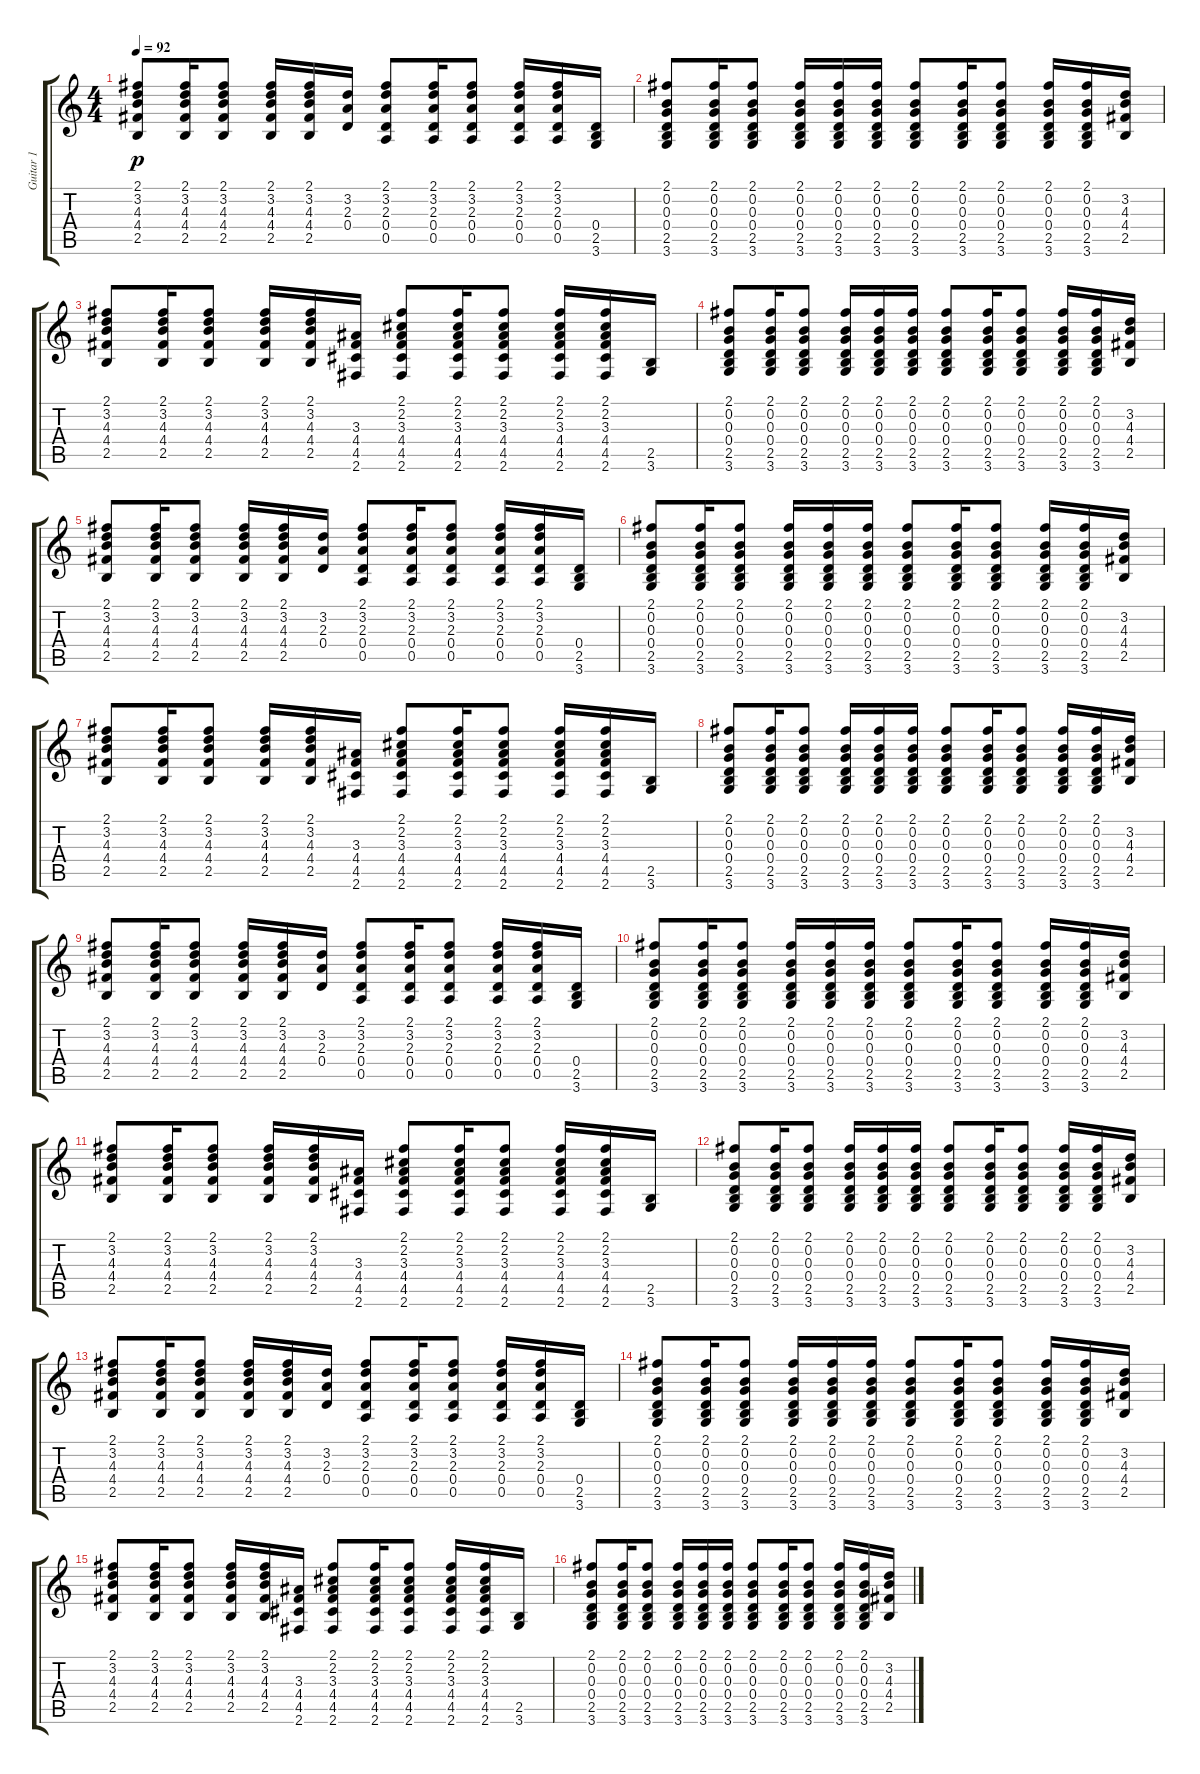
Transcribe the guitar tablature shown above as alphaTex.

\track ("Guitar 1" "Guitar 1") {instrument acousticguitarsteel}
\staff {score tabs}
\tuning (E4 B3 G3 D3 A2 E2) {hide}
\ts (4 4)
\tempo 92
\clef g2
\ks c
(2.1 3.2 4.3 4.4 2.5).8{dy p instrument acousticguitarsteel} (2.1 3.2 4.3 4.4 2.5).16 (2.1 3.2 4.3 4.4 2.5).8 (2.1 3.2 4.3 4.4 2.5).16 (2.1 3.2 4.3 4.4 2.5).16 (3.2 2.3 0.4).16 (2.1 3.2 2.3 0.4 0.5).8 (2.1 3.2 2.3 0.4 0.5).16 (2.1 3.2 2.3 0.4 0.5).8 (2.1 3.2 2.3 0.4 0.5).16 (2.1 3.2 2.3 0.4 0.5).16 (0.4 2.5 3.6).16 |
(2.1 0.2 0.3 0.4 2.5 3.6).8 (2.1 0.2 0.3 0.4 2.5 3.6).16 (2.1 0.2 0.3 0.4 2.5 3.6).8 (2.1 0.2 0.3 0.4 2.5 3.6).16 (2.1 0.2 0.3 0.4 2.5 3.6).16 (2.1 0.2 0.3 0.4 2.5 3.6).16 (2.1 0.2 0.3 0.4 2.5 3.6).8 (2.1 0.2 0.3 0.4 2.5 3.6).16 (2.1 0.2 0.3 0.4 2.5 3.6).8 (2.1 0.2 0.3 0.4 2.5 3.6).16 (2.1 0.2 0.3 0.4 2.5 3.6).16 (3.2 4.3 4.4 2.5).16 |
(2.1 3.2 4.3 4.4 2.5).8 (2.1 3.2 4.3 4.4 2.5).16 (2.1 3.2 4.3 4.4 2.5).8 (2.1 3.2 4.3 4.4 2.5).16 (2.1 3.2 4.3 4.4 2.5).16 (3.3 4.4 4.5 2.6).16 (2.1 2.2 3.3 4.4 4.5 2.6).8 (2.1 2.2 3.3 4.4 4.5 2.6).16 (2.1 2.2 3.3 4.4 4.5 2.6).8 (2.1 2.2 3.3 4.4 4.5 2.6).16 (2.1 2.2 3.3 4.4 4.5 2.6).16 (2.5 3.6).16 |
(2.1 0.2 0.3 0.4 2.5 3.6).8 (2.1 0.2 0.3 0.4 2.5 3.6).16 (2.1 0.2 0.3 0.4 2.5 3.6).8 (2.1 0.2 0.3 0.4 2.5 3.6).16 (2.1 0.2 0.3 0.4 2.5 3.6).16 (2.1 0.2 0.3 0.4 2.5 3.6).16 (2.1 0.2 0.3 0.4 2.5 3.6).8 (2.1 0.2 0.3 0.4 2.5 3.6).16 (2.1 0.2 0.3 0.4 2.5 3.6).8 (2.1 0.2 0.3 0.4 2.5 3.6).16 (2.1 0.2 0.3 0.4 2.5 3.6).16 (3.2 4.3 4.4 2.5).16 |
(2.1 3.2 4.3 4.4 2.5).8 (2.1 3.2 4.3 4.4 2.5).16 (2.1 3.2 4.3 4.4 2.5).8 (2.1 3.2 4.3 4.4 2.5).16 (2.1 3.2 4.3 4.4 2.5).16 (3.2 2.3 0.4).16 (2.1 3.2 2.3 0.4 0.5).8 (2.1 3.2 2.3 0.4 0.5).16 (2.1 3.2 2.3 0.4 0.5).8 (2.1 3.2 2.3 0.4 0.5).16 (2.1 3.2 2.3 0.4 0.5).16 (0.4 2.5 3.6).16 |
(2.1 0.2 0.3 0.4 2.5 3.6).8 (2.1 0.2 0.3 0.4 2.5 3.6).16 (2.1 0.2 0.3 0.4 2.5 3.6).8 (2.1 0.2 0.3 0.4 2.5 3.6).16 (2.1 0.2 0.3 0.4 2.5 3.6).16 (2.1 0.2 0.3 0.4 2.5 3.6).16 (2.1 0.2 0.3 0.4 2.5 3.6).8 (2.1 0.2 0.3 0.4 2.5 3.6).16 (2.1 0.2 0.3 0.4 2.5 3.6).8 (2.1 0.2 0.3 0.4 2.5 3.6).16 (2.1 0.2 0.3 0.4 2.5 3.6).16 (3.2 4.3 4.4 2.5).16 |
(2.1 3.2 4.3 4.4 2.5).8 (2.1 3.2 4.3 4.4 2.5).16 (2.1 3.2 4.3 4.4 2.5).8 (2.1 3.2 4.3 4.4 2.5).16 (2.1 3.2 4.3 4.4 2.5).16 (3.3 4.4 4.5 2.6).16 (2.1 2.2 3.3 4.4 4.5 2.6).8 (2.1 2.2 3.3 4.4 4.5 2.6).16 (2.1 2.2 3.3 4.4 4.5 2.6).8 (2.1 2.2 3.3 4.4 4.5 2.6).16 (2.1 2.2 3.3 4.4 4.5 2.6).16 (2.5 3.6).16 |
(2.1 0.2 0.3 0.4 2.5 3.6).8 (2.1 0.2 0.3 0.4 2.5 3.6).16 (2.1 0.2 0.3 0.4 2.5 3.6).8 (2.1 0.2 0.3 0.4 2.5 3.6).16 (2.1 0.2 0.3 0.4 2.5 3.6).16 (2.1 0.2 0.3 0.4 2.5 3.6).16 (2.1 0.2 0.3 0.4 2.5 3.6).8 (2.1 0.2 0.3 0.4 2.5 3.6).16 (2.1 0.2 0.3 0.4 2.5 3.6).8 (2.1 0.2 0.3 0.4 2.5 3.6).16 (2.1 0.2 0.3 0.4 2.5 3.6).16 (3.2 4.3 4.4 2.5).16 |
(2.1 3.2 4.3 4.4 2.5).8 (2.1 3.2 4.3 4.4 2.5).16 (2.1 3.2 4.3 4.4 2.5).8 (2.1 3.2 4.3 4.4 2.5).16 (2.1 3.2 4.3 4.4 2.5).16 (3.2 2.3 0.4).16 (2.1 3.2 2.3 0.4 0.5).8 (2.1 3.2 2.3 0.4 0.5).16 (2.1 3.2 2.3 0.4 0.5).8 (2.1 3.2 2.3 0.4 0.5).16 (2.1 3.2 2.3 0.4 0.5).16 (0.4 2.5 3.6).16 |
(2.1 0.2 0.3 0.4 2.5 3.6).8 (2.1 0.2 0.3 0.4 2.5 3.6).16 (2.1 0.2 0.3 0.4 2.5 3.6).8 (2.1 0.2 0.3 0.4 2.5 3.6).16 (2.1 0.2 0.3 0.4 2.5 3.6).16 (2.1 0.2 0.3 0.4 2.5 3.6).16 (2.1 0.2 0.3 0.4 2.5 3.6).8 (2.1 0.2 0.3 0.4 2.5 3.6).16 (2.1 0.2 0.3 0.4 2.5 3.6).8 (2.1 0.2 0.3 0.4 2.5 3.6).16 (2.1 0.2 0.3 0.4 2.5 3.6).16 (3.2 4.3 4.4 2.5).16 |
(2.1 3.2 4.3 4.4 2.5).8 (2.1 3.2 4.3 4.4 2.5).16 (2.1 3.2 4.3 4.4 2.5).8 (2.1 3.2 4.3 4.4 2.5).16 (2.1 3.2 4.3 4.4 2.5).16 (3.3 4.4 4.5 2.6).16 (2.1 2.2 3.3 4.4 4.5 2.6).8 (2.1 2.2 3.3 4.4 4.5 2.6).16 (2.1 2.2 3.3 4.4 4.5 2.6).8 (2.1 2.2 3.3 4.4 4.5 2.6).16 (2.1 2.2 3.3 4.4 4.5 2.6).16 (2.5 3.6).16 |
(2.1 0.2 0.3 0.4 2.5 3.6).8 (2.1 0.2 0.3 0.4 2.5 3.6).16 (2.1 0.2 0.3 0.4 2.5 3.6).8 (2.1 0.2 0.3 0.4 2.5 3.6).16 (2.1 0.2 0.3 0.4 2.5 3.6).16 (2.1 0.2 0.3 0.4 2.5 3.6).16 (2.1 0.2 0.3 0.4 2.5 3.6).8 (2.1 0.2 0.3 0.4 2.5 3.6).16 (2.1 0.2 0.3 0.4 2.5 3.6).8 (2.1 0.2 0.3 0.4 2.5 3.6).16 (2.1 0.2 0.3 0.4 2.5 3.6).16 (3.2 4.3 4.4 2.5).16 |
(2.1 3.2 4.3 4.4 2.5).8 (2.1 3.2 4.3 4.4 2.5).16 (2.1 3.2 4.3 4.4 2.5).8 (2.1 3.2 4.3 4.4 2.5).16 (2.1 3.2 4.3 4.4 2.5).16 (3.2 2.3 0.4).16 (2.1 3.2 2.3 0.4 0.5).8 (2.1 3.2 2.3 0.4 0.5).16 (2.1 3.2 2.3 0.4 0.5).8 (2.1 3.2 2.3 0.4 0.5).16 (2.1 3.2 2.3 0.4 0.5).16 (0.4 2.5 3.6).16 |
(2.1 0.2 0.3 0.4 2.5 3.6).8 (2.1 0.2 0.3 0.4 2.5 3.6).16 (2.1 0.2 0.3 0.4 2.5 3.6).8 (2.1 0.2 0.3 0.4 2.5 3.6).16 (2.1 0.2 0.3 0.4 2.5 3.6).16 (2.1 0.2 0.3 0.4 2.5 3.6).16 (2.1 0.2 0.3 0.4 2.5 3.6).8 (2.1 0.2 0.3 0.4 2.5 3.6).16 (2.1 0.2 0.3 0.4 2.5 3.6).8 (2.1 0.2 0.3 0.4 2.5 3.6).16 (2.1 0.2 0.3 0.4 2.5 3.6).16 (3.2 4.3 4.4 2.5).16 |
(2.1 3.2 4.3 4.4 2.5).8 (2.1 3.2 4.3 4.4 2.5).16 (2.1 3.2 4.3 4.4 2.5).8 (2.1 3.2 4.3 4.4 2.5).16 (2.1 3.2 4.3 4.4 2.5).16 (3.3 4.4 4.5 2.6).16 (2.1 2.2 3.3 4.4 4.5 2.6).8 (2.1 2.2 3.3 4.4 4.5 2.6).16 (2.1 2.2 3.3 4.4 4.5 2.6).8 (2.1 2.2 3.3 4.4 4.5 2.6).16 (2.1 2.2 3.3 4.4 4.5 2.6).16 (2.5 3.6).16 |
(2.1 0.2 0.3 0.4 2.5 3.6).8 (2.1 0.2 0.3 0.4 2.5 3.6).16 (2.1 0.2 0.3 0.4 2.5 3.6).8 (2.1 0.2 0.3 0.4 2.5 3.6).16 (2.1 0.2 0.3 0.4 2.5 3.6).16 (2.1 0.2 0.3 0.4 2.5 3.6).16 (2.1 0.2 0.3 0.4 2.5 3.6).8 (2.1 0.2 0.3 0.4 2.5 3.6).16 (2.1 0.2 0.3 0.4 2.5 3.6).8 (2.1 0.2 0.3 0.4 2.5 3.6).16 (2.1 0.2 0.3 0.4 2.5 3.6).16 (3.2 4.3 4.4 2.5).16
